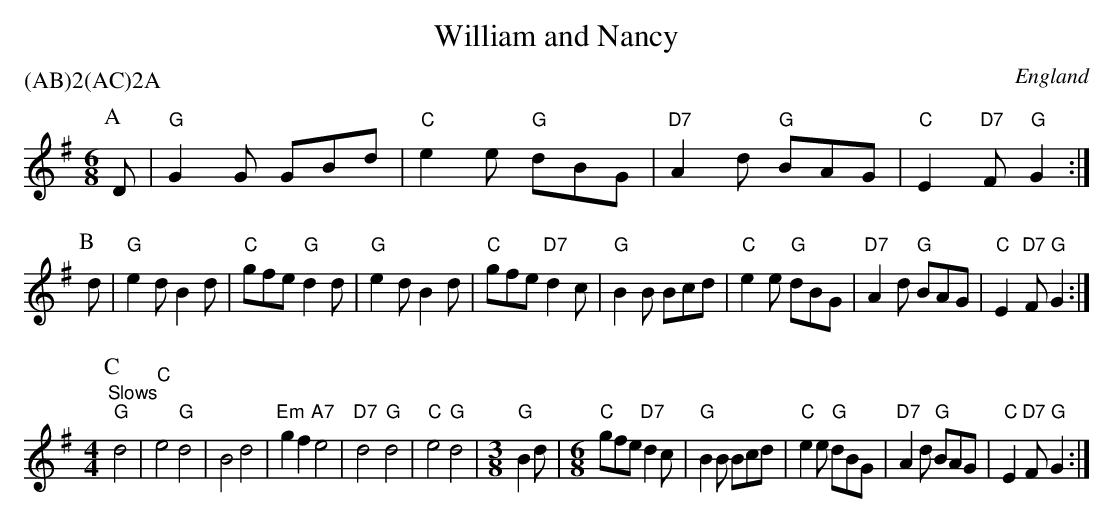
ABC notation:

X:1
T:William and Nancy
O:England
M:6/8
P:(AB)2(AC)2A
K:G
P:A
D|"G"G2G GBd|"C"e2e "G"dBG|"D7"A2d "G"BAG|"C"E2"D7"F "G"G2:|
P:B
d|"G"e2d B2d|"C"gfe "G"d2d| "G"e2d    B2d|"C"gfe    "D7"d2c|\
  "G"B2B Bcd|"C"e2e "G"dBG|"D7"A2d "G"BAG|"C"E2"D7"F "G"G2:|
M:4/4
L:1/4
P:C
"^Slows" "G"d2|"C"e2 "G"d2|B2 d2|"Em"gf "A7"e2|"D7"d2 "G"d2|"C"e2 "G"d2|\
M:3/8
L:1/8
"G"B2d|\
M:6/8
"C"gfe "D7"d2c|\
  "G"B2B Bcd|"C"e2e "G"dBG|"D7"A2d "G"BAG|"C"E2"D7"F "G"G2:|
